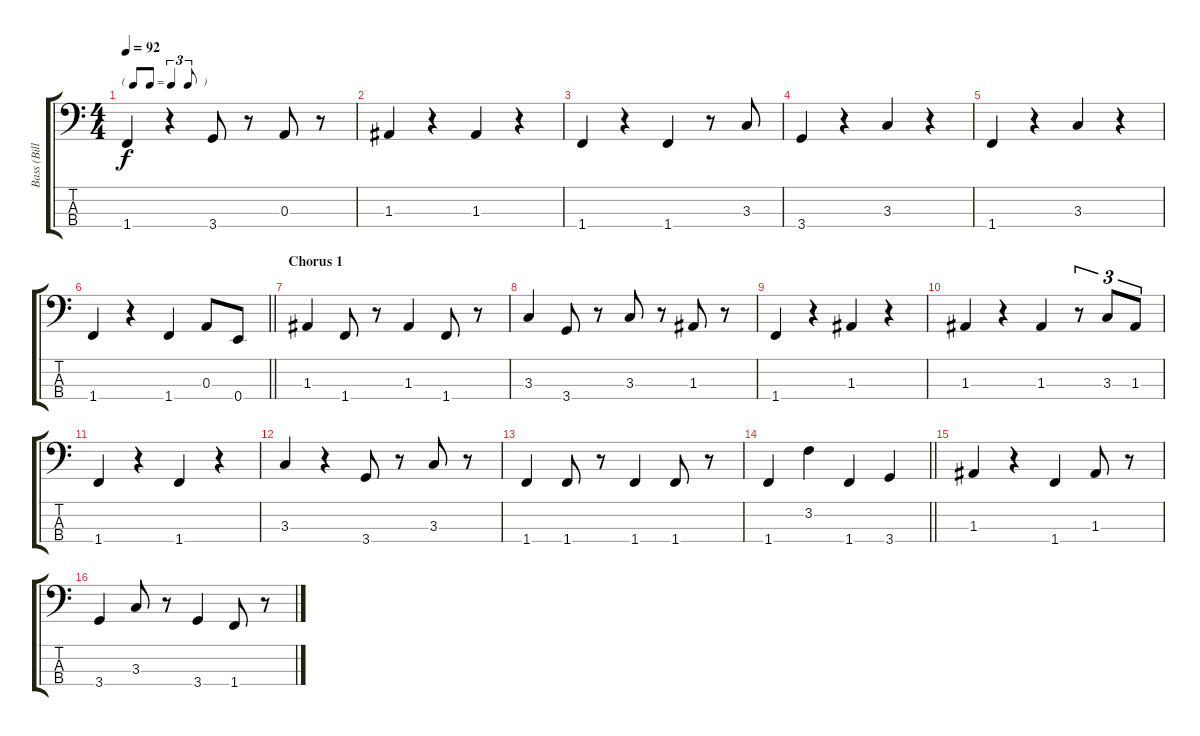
\track ("Bass (Bill)" "Bass (Bill") {instrument electricbasspick}
\staff {score tabs}
\tuning (G2 D2 A1 E1) {hide}
\ts (4 4)
\tf triplet8th
\tempo 92
\clef f4
\ks c
1.4.4{dy f} r.4 3.4.8 r.8 0.3.8 r.8 |
1.3.4 r.4 1.3.4 r.4 |
1.4.4 r.4 1.4.4 r.8 3.3.8 |
3.4.4 r.4 3.3.4 r.4 |
1.4.4 r.4 3.3.4 r.4 |
\barLineRight lightlight
1.4.4 r.4 1.4.4 0.3.8 0.4.8 |
\section ("" "Chorus 1")
1.3.4 1.4.8 r.8 1.3.4 1.4.8 r.8 |
3.3.4 3.4.8 r.8 3.3.8 r.8 1.3.8 r.8 |
1.4.4 r.4 1.3.4 r.4 |
1.3.4 r.4 1.3.4 r.8{tu (3 2)} 3.3.8{tu (3 2)} 1.3.8{tu (3 2)} |
1.4.4 r.4 1.4.4 r.4 |
3.3.4 r.4 3.4.8 r.8 3.3.8 r.8 |
1.4.4 1.4.8 r.8 1.4.4 1.4.8 r.8 |
\barLineRight lightlight
1.4.4 3.2.4 1.4.4 3.4.4 |
1.3.4 r.4 1.4.4 1.3.8 r.8 |
3.4.4 3.3.8 r.8 3.4.4 1.4.8 r.8
